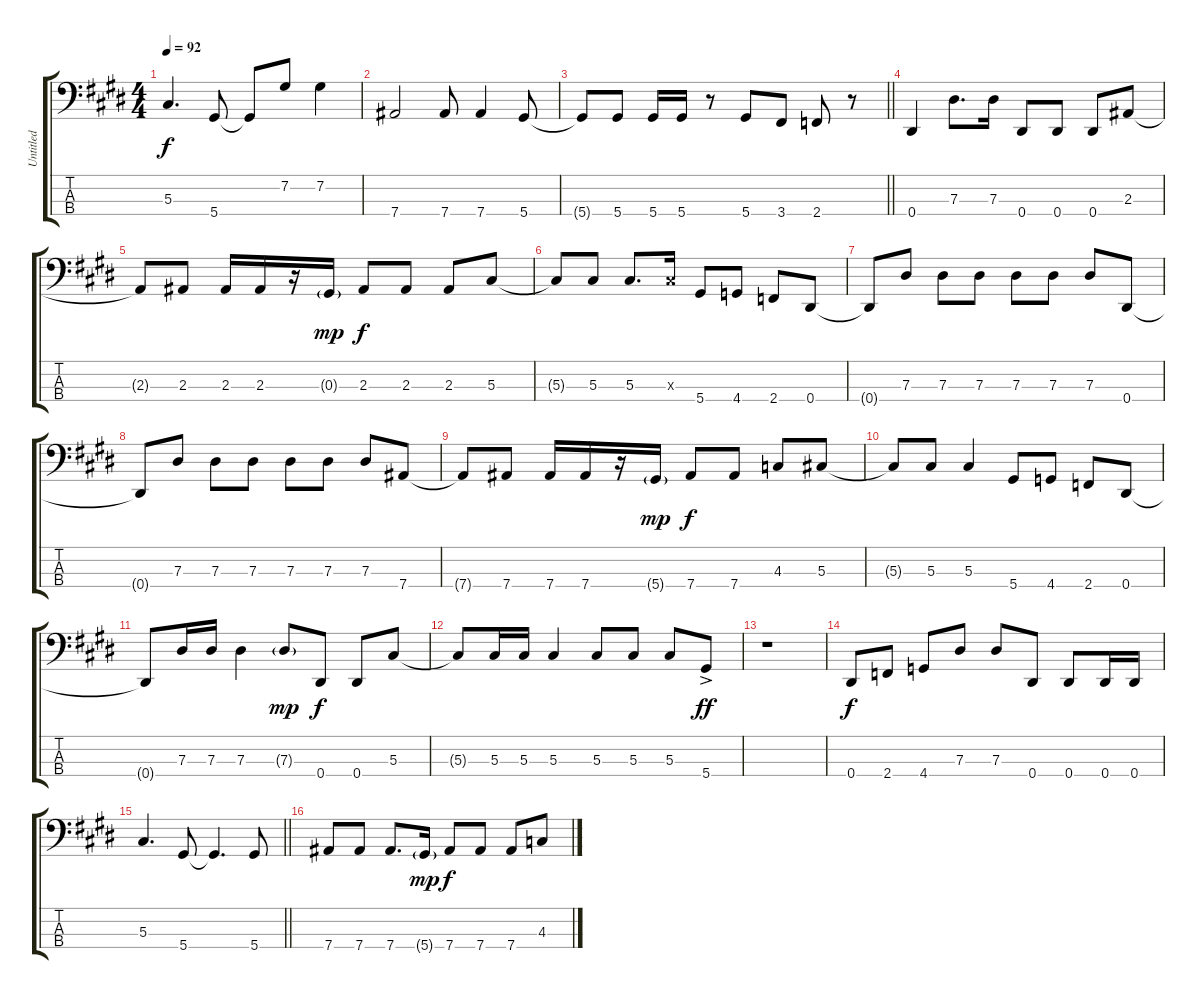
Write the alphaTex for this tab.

\track ("Untitled" "Untitled") {instrument electricbasspick}
\staff {score tabs}
\tuning (Gb2 Db2 Ab1 Eb1) {hide}
\ts (4 4)
\tempo 92
\clef f4
\ks e
5.3.4{d dy f} 5.4.8 5.4{t}.8 7.2.8 7.2.4 |
7.4.2 7.4.8 7.4.4 5.4.8 |
\barLineRight lightlight
5.4{t}.8 5.4.8 5.4.16 5.4.16 r.8 5.4.8 3.4.8 2.4.8 r.8 |
0.4.4 7.3.8{d} 7.3.16 0.4.8 0.4.8 0.4.8 2.3.8 |
2.3{t}.8 2.3.8 2.3.16 2.3.16 r.16 0.3{g}.16{dy mp} 2.3.8{dy f} 2.3.8 2.3.8 5.3.8 |
5.3{t}.8 5.3.8 5.3.8{d} 5.3{x}.16 5.4.8 4.4.8 2.4.8 0.4.8 |
0.4{t}.8 7.3.8 7.3.8 7.3.8 7.3.8 7.3.8 7.3.8 0.4.8 |
0.4{t}.8 7.3.8 7.3.8 7.3.8 7.3.8 7.3.8 7.3.8 7.4.8 |
7.4{t}.8 7.4.8 7.4.16 7.4.16 r.16 5.4{g}.16{dy mp} 7.4.8{dy f} 7.4.8 4.3.8 5.3.8 |
5.3{t}.8 5.3.8 5.3.4 5.4.8 4.4.8 2.4.8 0.4.8 |
0.4{t}.8 7.3.16 7.3.16 7.3.4 7.3{g}.8{dy mp} 0.4.8{dy f} 0.4.8 5.3.8 |
5.3{t}.8 5.3.16 5.3.16 5.3.4 5.3.8 5.3.8 5.3.8 5.4{ac}.8{dy ff} |
r.1 |
0.4.8{dy f} 2.4.8 4.4.8 7.3.8 7.3.8 0.4.8 0.4.8 0.4.16 0.4.16 |
\barLineRight lightlight
5.3.4{d} 5.4.8 5.4{t}.4{d} 5.4.8 |
7.4.8 7.4.8 7.4.8{d} 5.4{g}.16{dy mp} 7.4.8{dy f} 7.4.8 7.4.8 4.3.8
